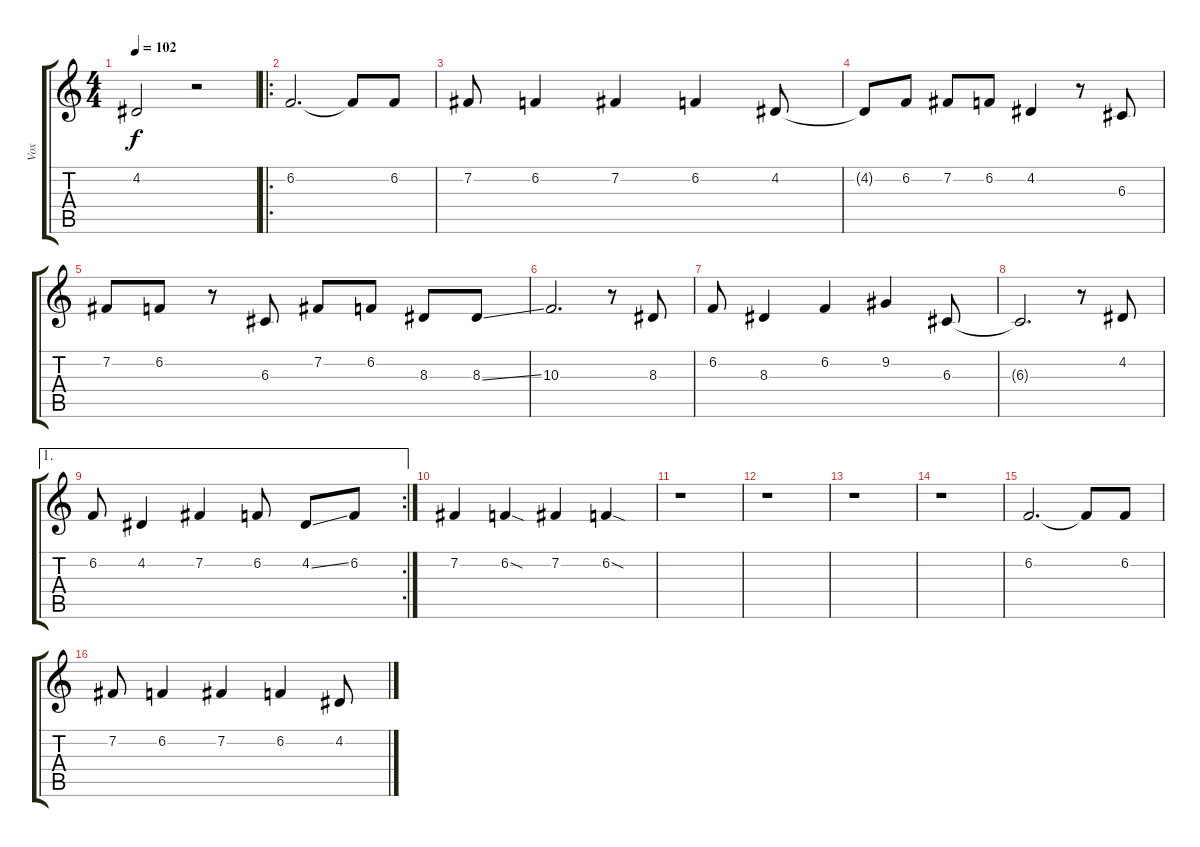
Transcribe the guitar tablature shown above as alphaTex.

\track ("Vox" "Vox") {mute instrument lead2sawtooth}
\staff {score tabs}
\tuning (E4 B3 G3 D3 A2 E2) {hide}
\ts (4 4)
\tempo 102
\clef g2
\ks c
4.2{t}.2{dy f} r.2 |
\ro
6.2.2{d} 6.2{t}.8 6.2.8 |
7.2.8 6.2.4 7.2.4 6.2.4 4.2.8 |
4.2{t}.8 6.2.8 7.2.8 6.2.8 4.2.4 r.8 6.3.8 |
7.2.8 6.2.8 r.8 6.3.8 7.2.8 6.2.8 8.3.8 8.3{ss}.8 |
10.3.2{d} r.8 8.3.8 |
6.2.8 8.3.4 6.2.4 9.2.4 6.3.8 |
6.3{t}.2{d} r.8 4.2.8 |
\ae 1
\rc 2
6.2.8 4.2.4 7.2.4 6.2.8 4.2{ss}.8 6.2.8 |
7.2.4 6.2{sod}.4 7.2.4 6.2{sod}.4 |
r.1 |
r.1 |
r.1 |
r.1 |
6.2.2{d} 6.2{t}.8 6.2.8 |
7.2.8 6.2.4 7.2.4 6.2.4 4.2.8
